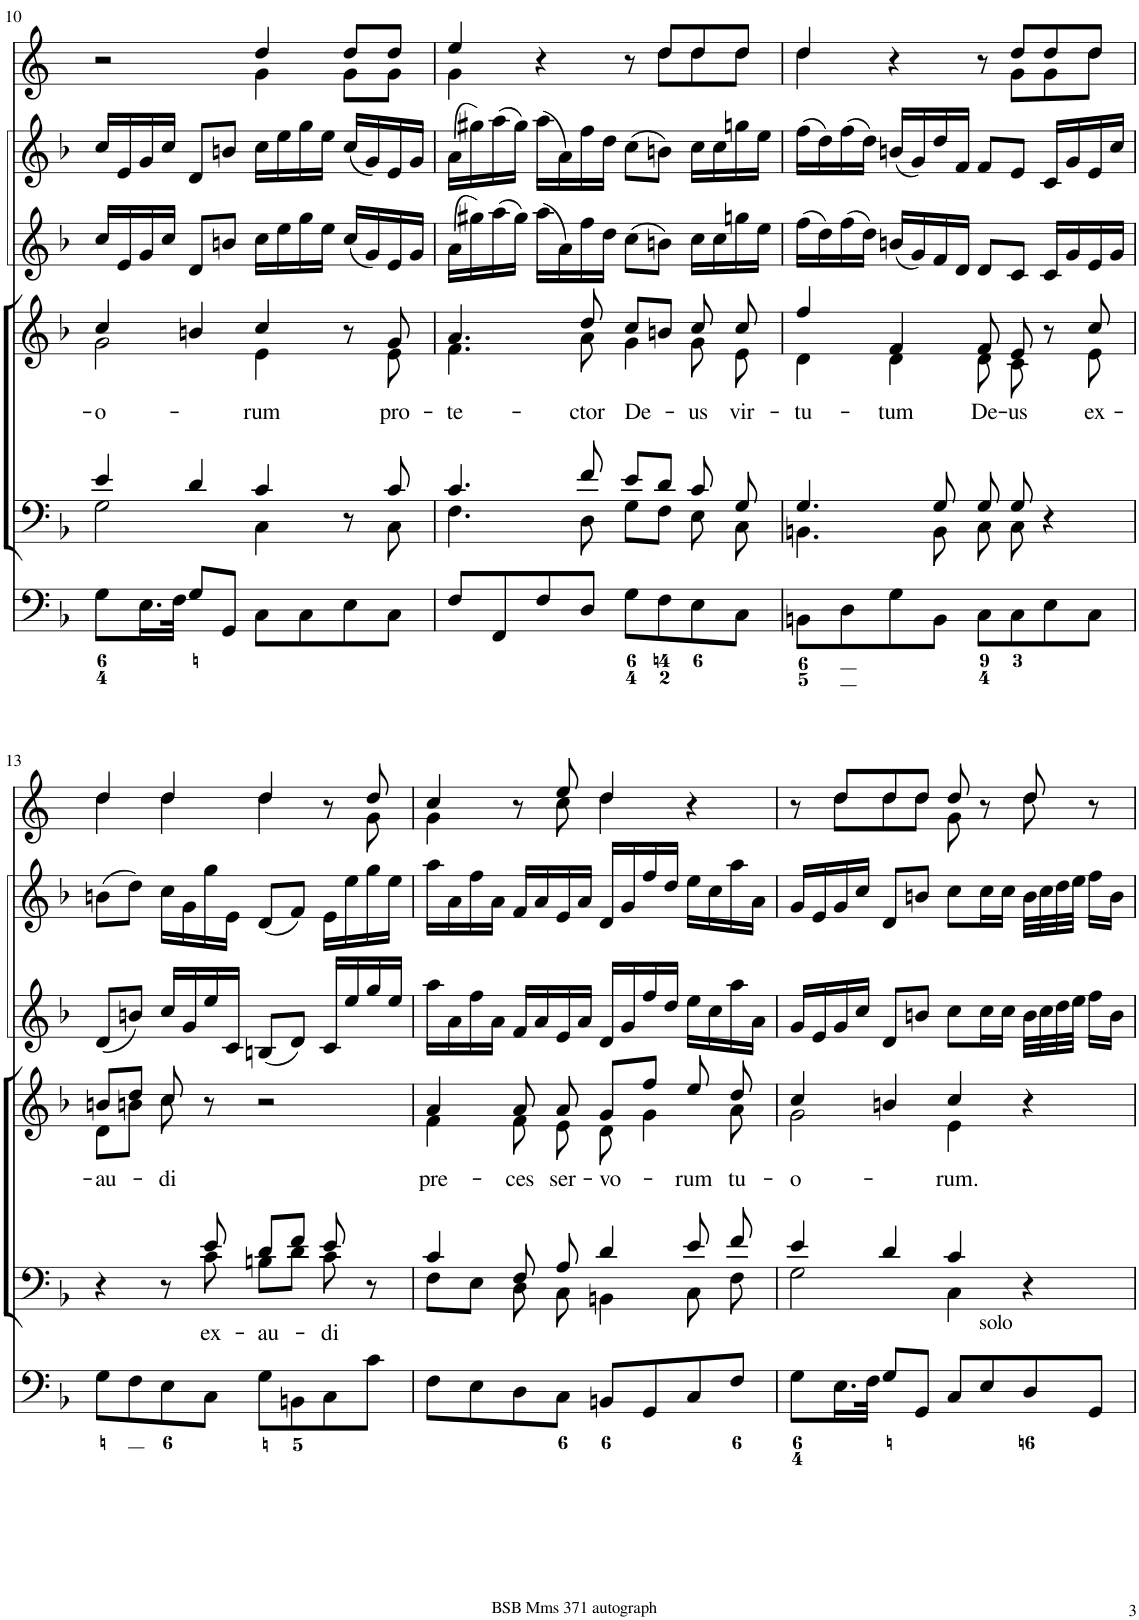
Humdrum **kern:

**kern	**kern	**text	**kern	**text	**kern	**kern	**kern
*part6	*part5	*part5	*part4	*part4	*part3	*part2	*part1
*staff6	*staff5	*staff5	*staff4	*staff4	*staff3	*staff2	*staff1
*I"Organ	*I"Voice	*	*I"Voice	*	*I"Violin	*I"Violini	*I"Corni in F
*	*	*	*	*	*I'Vln	*I'Vln	*
!!LO:PB:g=z
*clefF4	*clefF4	*	*clefG2	*	*clefG2	*clefG2	*clefG2
*	*	*	*	*	*	*	*Trd4c7
*k[b-]	*k[b-]	*	*k[b-]	*	*k[b-]	*k[b-]	*k[]
*M4/4	*M4/4	*	*M4/4	*	*M4/4	*M4/4	*M4/4
*met(c)	*met(c)	*	*met(c)	*	*met(c)	*met(c)	*met(c)
=10	=10	=10	=10	=10	=10	=10	=10
*	*^	*	*	*	*	*	*
!	!	!	!	!	!LO:LY:b	!	!	!
*	*	*	*	*^	*	*	*	*^
8G\L	4e/	2G\	.	4cc/	2g\	-o-	16cc/LL	16cc/LL	2r	2ryy
.	.	.	.	.	.	.	16e/	16e/	.	.
16.E\L	.	.	.	.	.	.	16g/	16g/	.	.
.	.	.	.	.	.	.	16cc/JJ	16cc/JJ	.	.
32F\JJk	.	.	.	.	.	.	.	.	.	.
8G/L	4d/	.	.	4bn/	.	.	8d/L	8d/L	.	.
8GG/J	.	.	.	.	.	.	8bn/J	8bn/J	.	.
!	!	!	!	!	!	!LO:LY:b	!	!	!	!
8C\L	4c/	4C\	.	4cc/	4e\	-rum	16cc\LL	16cc\LL	4dd/	4g\
.	.	.	.	.	.	.	16ee\	16ee\	.	.
8C\	.	.	.	.	.	.	16gg\	16gg\	.	.
.	.	.	.	.	.	.	16ee\JJ	16ee\JJ	.	.
8E\	8r	8ryy	.	8r	8ryy	.	(16cc/LL	(16cc/LL	8dd/L	8g\L
.	.	.	.	.	.	.	16g/)	16g/)	.	.
!	!	!	!	!	!	!LO:LY:b	!	!	!	!
8C\J	8c/	8C\	.	8g/	8e\	pro-	16e/	16e/	8dd/J	8g\J
.	.	.	.	.	.	.	16g/JJ	16g/JJ	.	.
=11	=11	=11	=11	=11	=11	=11	=11	=11	=11	=11
!	!	!	!	!	!	!LO:LY:b	!	!	!	!
8F/L	4.c/	4.F\	.	4.a/	4.f\	-te-	(16a\LL	(16a\LL	4ee/	4g\
.	.	.	.	.	.	.	16gg#X\)	16gg#X\)	.	.
8FF/	.	.	.	.	.	.	(16aa\	(16aa\	.	.
.	.	.	.	.	.	.	16gg#\JJ)	16gg#\JJ)	.	.
8F/	.	.	.	.	.	.	(16aa\LL	(16aa\LL	4r	4.ryy
.	.	.	.	.	.	.	16a\)	16a\)	.	.
!	!	!	!	!	!	!LO:LY:b	!	!	!	!
8D/J	8f/	8D\	.	8dd/	8a\	-ctor	16ff\	16ff\	.	.
.	.	.	.	.	.	.	16dd\JJ	16dd\JJ	.	.
!	!	!	!	!	!	!LO:LY:b	!	!	!	!
8G\L	8e/L	8G\L	.	8cc/L	4g\	De-	(8cc\L	(8cc\L	8r	.
8F\	8d/J	8F\J	.	8bn/J	.	.	8bn\J)	8bn\J)	8dd/L	8dd\L
!	!	!	!	!	!	!LO:LY:b	!	!	!	!
8E\	8c/	8E\	.	8cc/	8g\	-us	16cc\LL	16cc\LL	8dd/	8dd\
.	.	.	.	.	.	.	16cc\	16cc\	.	.
!	!	!	!	!	!	!LO:LY:b	!	!	!	!
8C\J	8G/	8C\	.	8cc/	8e\	vir-	16ggn\	16ggn\	8dd/J	8dd\J
.	.	.	.	.	.	.	16ee\JJ	16ee\JJ	.	.
=12	=12	=12	=12	=12	=12	=12	=12	=12	=12	=12
!	!	!	!	!	!	!LO:LY:b	!	!	!	!
8BBn\L	4.G/	4.BBn\	.	4ff/	4d\	-tu-	(16ff\LL	(16ff\LL	4dd/	4dd\
.	.	.	.	.	.	.	16dd\)	16dd\)	.	.
8D\	.	.	.	.	.	.	(16ff\	(16ff\	.	.
.	.	.	.	.	.	.	16dd\JJ)	16dd\JJ)	.	.
!	!	!	!	!	!	!LO:LY:b	!	!	!	!
8G\	.	.	.	4f/	4d\	-tum	(16bn/LL	(16bn/LL	4r	4.ryy
.	.	.	.	.	.	.	16g/)	16g/)	.	.
8BB\J	8G/	8BB\	.	.	.	.	16f/	16dd/	.	.
.	.	.	.	.	.	.	16d/JJ	16f/JJ	.	.
!	!	!	!	!	!	!LO:LY:b	!	!	!	!
8C\L	8G/	8C\	.	8f/	8d\	De-	8d/L	8f/L	8r	.
!	!	!	!	!	!	!LO:LY:b	!	!	!	!
8C\	8G/	8C\	.	8e/	8c\	-us	8c/J	8e/J	8dd/L	8g\L
8E\	4r	4ryy	.	8r	8ryy	.	16c/LL	16c/LL	8dd/	8g\
.	.	.	.	.	.	.	16g/	16g/	.	.
!	!	!	!	!	!	!LO:LY:b	!	!	!	!
8C\J	.	.	.	8cc/	8e\	ex-	16e/	16e/	8dd/J	8dd\J
.	.	.	.	.	.	.	16g/JJ	16cc/JJ	.	.
!!LO:LB:g=z	!!
=13	=13	=13	=13	=13	=13	=13	=13	=13	=13	=13
!	!	!	!	!	!	!LO:LY:b	!	!	!	!
8G\L	4r	4.ryy	.	8bn/L	8d\L	-au-	(8d/L	(8bn\L	4dd/	4dd\
8F\	.	.	.	8dd/J	8bn\J	.	8bn/J)	8dd\J)	.	.
!	!	!	!	!	!	!LO:LY:b	!	!	!	!
8E\	8r	.	.	8cc/	8cc\	-di	16cc/LL	16cc\LL	4dd/	4dd\
.	.	.	.	.	.	.	16g/	16g\	.	.
!	!	!	!LO:LY:b	!	!	!	!	!	!	!
8C\J	8e/	8c\	ex-	8r	2ryy	.	16ee/	16gg\	.	.
.	.	.	.	.	.	.	16c/JJ	16e\JJ	.	.
!	!	!	!LO:LY:b	!	!	!	!	!	!	!
8G\L	8d/L	8Bn\L	-au-	2r	.	.	(8Bn/L	(8d/L	4dd/	4dd\
8BBn\	8f/J	8d\J	.	.	.	.	8d/J)	8f/J)	.	.
!	!	!	!LO:LY:b	!	!	!	!	!	!	!
8C\	8e/	8c\	-di	.	.	.	16c/LL	16e\LL	8r	8ryy
.	.	.	.	.	.	.	16ee/	16ee\	.	.
8c\J	8r	8ryy	.	.	8ryy	.	16gg/	16gg\	8dd/	8g\
.	.	.	.	.	.	.	16ee/JJ	16ee\JJ	.	.
=14	=14	=14	=14	=14	=14	=14	=14	=14	=14	=14
!	!	!	!	!	!	!LO:LY:b	!	!	!	!
8F\L	4c/	8F\L	.	4a/	4f\	pre-	16aa\LL	16aa\LL	4cc/	4g\
.	.	.	.	.	.	.	16a\	16a\	.	.
8E\	.	8E\J	.	.	.	.	16ff\	16ff\	.	.
.	.	.	.	.	.	.	16a\JJ	16a\JJ	.	.
!	!	!	!	!	!	!LO:LY:b	!	!	!	!
8D\	8F/	8D\	.	8a/	8f\	-ces	16f/LL	16f/LL	8r	8ryy
.	.	.	.	.	.	.	16a/	16a/	.	.
!	!	!	!	!	!	!LO:LY:b	!	!	!	!
8C\J	8A/	8C\	.	8a/	8e\	ser-	16e/	16e/	8ee/	8cc\
.	.	.	.	.	.	.	16a/JJ	16a/JJ	.	.
!	!	!	!	!	!	!LO:LY:b	!	!	!	!
8BBn/L	4d/	4BBn\	.	8g/L	8d\	-vo-	16d/LL	16d/LL	4dd/	4dd\
.	.	.	.	.	.	.	16g/	16g/	.	.
8GG/	.	.	.	8ff/J	4g\	.	16ff/	16ff/	.	.
.	.	.	.	.	.	.	16dd/JJ	16dd/JJ	.	.
!	!	!	!	!	!	!LO:LY:b	!	!	!	!
8C/	8e/	8C\	.	8ee/	.	-rum	16ee\LL	16ee\LL	4r	4ryy
.	.	.	.	.	.	.	16cc\	16cc\	.	.
!	!	!	!	!	!	!LO:LY:b	!	!	!	!
8F/J	8f/	8F\	.	8dd/	8a\	tu-	16aa\	16aa\	.	.
.	.	.	.	.	.	.	16a\JJ	16a\JJ	.	.
=15	=15	=15	=15	=15	=15	=15	=15	=15	=15	=15
!	!	!	!	!	!	!LO:LY:b	!	!	!	!
8G\L	4e/	2G\	.	4cc/	2g\	-o-	16g/LL	16g/LL	8r	8ryy
.	.	.	.	.	.	.	16e/	16e/	.	.
16.E\L	.	.	.	.	.	.	16g/	16g/	8dd/L	8dd\L
.	.	.	.	.	.	.	16cc/JJ	16cc/JJ	.	.
32F\JJk	.	.	.	.	.	.	.	.	.	.
8G/L	4d/	.	.	4bn/	.	.	8d/L	8d/L	8dd/	8dd\
8GG/J	.	.	.	.	.	.	8bn/J	8bn/J	8dd/J	8dd\J
!	!	!	!	!	!	!LO:LY:b	!	!	!	!
8C/L	4c/	4C\	.	4cc/	4e\	-rum.	8cc\L	8cc\L	8dd/	8g\
!LO:TX:a:t=solo	!	!	!	!	!	!	!	!	!	!
8E/	.	.	.	.	.	.	16cc\L	16cc\L	8r	8ryy
.	.	.	.	.	.	.	16cc\JJ	16cc\JJ	.	.
8D/	4r	4ryy	.	4r	4ryy	.	32b\LLL	32b\LLL	8dd/	8dd\
.	.	.	.	.	.	.	32cc\	32cc\	.	.
.	.	.	.	.	.	.	32dd\	32dd\	.	.
.	.	.	.	.	.	.	32ee\JJJ	32ee\JJJ	.	.
8GG/J	.	.	.	.	.	.	16ff\LL	16ff\LL	8r	8ryy
.	.	.	.	.	.	.	16b\JJ	16b\JJ	.	.
*	*v	*v	*	*	*	*	*	*	*v	*v
*	*	*	*v	*v	*	*	*	*
=	=	=	=	=	=	=	=
*-	*-	*-	*-	*-	*-	*-	*-
